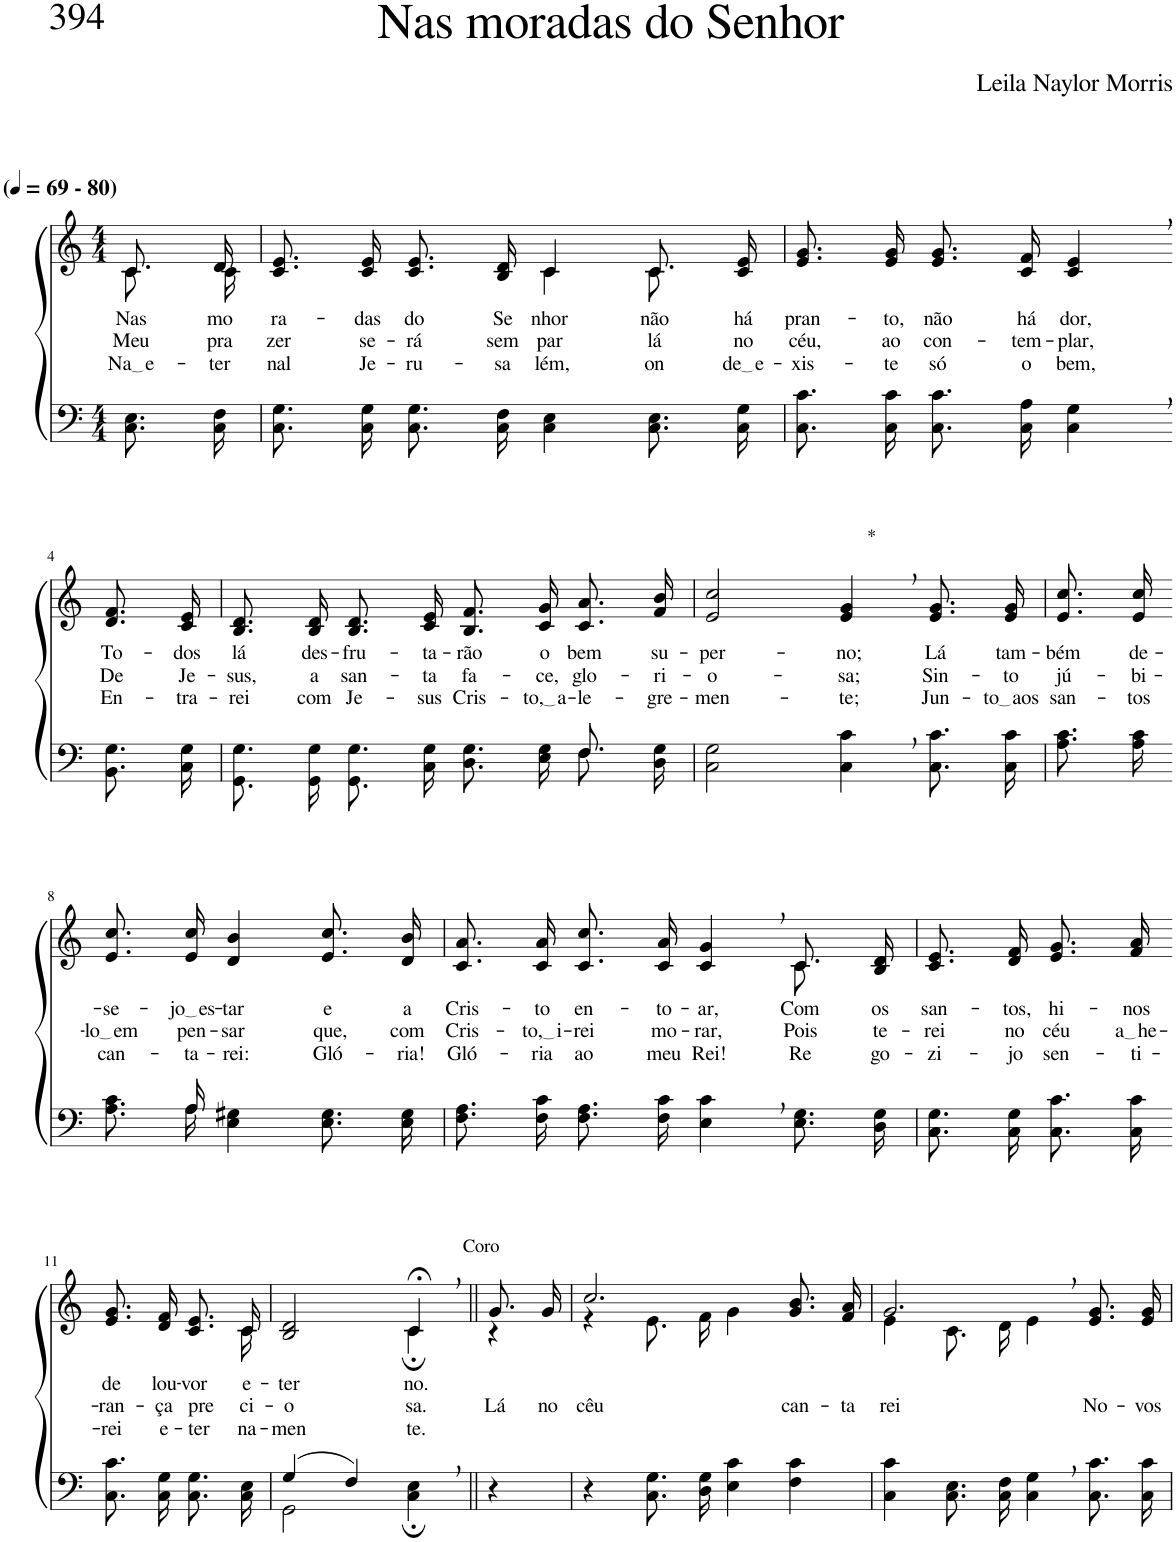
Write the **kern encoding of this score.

**kern	**kern	**text	**text	**text
*part2	*part1	*part1	*part1	*part1
*staff2	*staff1	*staff1	*staff1	*staff1
*I"Parte III e IV	*I"Parte I e II	*	*	*
*clefF4	*clefG2	*	*	*
*Trd-1c-2	*Trd-1c-2	*	*	*
*k[]	*k[]	*	*	*
*M4/4	*M4/4	*	*	*
*MM69	*MM69	*	*	*
=1	=1	=1	=1	=1
*	*^	*	*	*
!	!LO:TX:a:B:t=(	!	!	!	!
!	!LO:TX:a:B:t=- 80)	!	!	!	!
!	!	!	!LO:LY:b	!LO:LY:b	!LO:LY:b
8.C\ 8.E\L	8.c/L	8.c\L	Nas	Meu	Na e
!	!	!	!LO:LY:b	!LO:LY:b	!LO:LY:b
16C\ 16F\Jk	16d/Jk	16c\Jk	mo-	pra-	-ter-
=2	=2	=2	=2	=2	=2
!	!	!	!LO:LY:b	!LO:LY:b	!LO:LY:b
8.C\ 8.G\L	8.c/ 8.e/L	2ryy	-ra-	-zer	-nal
!	!	!	!LO:LY:b	!LO:LY:b	!LO:LY:b
16C\ 16G\Jk	16c/ 16e/Jk	.	-das	se-	Je-
!	!	!	!LO:LY:b	!LO:LY:b	!LO:LY:b
8.C\ 8.G\L	8.c/ 8.e/L	.	do	-rá	-ru-
!	!	!	!LO:LY:b	!LO:LY:b	!LO:LY:b
16C\ 16F\Jk	16B/ 16d/Jk	.	Se-	sem	-sa-
!	!	!	!LO:LY:b	!LO:LY:b	!LO:LY:b
4C\ 4E\	4c/	4c\	-nhor	par	-lém,
!	!	!	!LO:LY:b	!LO:LY:b	!LO:LY:b
8.C\ 8.E\L	8.c/L	8.c\	não	lá	on-
!	!	!	!LO:LY:b	!LO:LY:b	!LO:LY:b
16C\ 16G\Jk	16c/ 16e/Jk	16ryy	há	no	de e
=3	=3	=3	=3	=3	=3
!	!	!	!LO:LY:b	!LO:LY:b	!LO:LY:b
*	*v	*v	*	*	*
8.C\ 8.c\L	8.e/ 8.g/L	pran-	céu,	-xis-
!	!	!LO:LY:b	!LO:LY:b	!LO:LY:b
16C\ 16c\Jk	16e/ 16g/Jk	-to,	ao	-te
!	!	!LO:LY:b	!LO:LY:b	!LO:LY:b
8.C\ 8.c\L	8.e/ 8.g/L	não	con-	só
!	!	!LO:LY:b	!LO:LY:b	!LO:LY:b
16C\ 16A\Jk	16c/ 16f/Jk	há	-tem-	o
!	!	!LO:LY:b	!LO:LY:b	!LO:LY:b
4C\, 4G\,	4c/, 4e/,	dor,	-plar,	bem,
!!LO:LB:g=z
=4-	=4-	=4-	=4-	=4-
!	!	!LO:LY:b	!LO:LY:b	!LO:LY:b
8.BB\ 8.G\L	8.d/ 8.f/L	To-	De	En-
!	!	!LO:LY:b	!LO:LY:b	!LO:LY:b
16C\ 16G\Jk	16c/ 16e/Jk	-dos	Je-	-tra-
=5	=5	=5	=5	=5
*^	*	*	*	*
!	!	!	!LO:LY:b	!LO:LY:b	!LO:LY:b
2.ryy	8.GG/ 8.G/L	8.B/ 8.d/L	lá	-sus,	-rei
!	!	!	!LO:LY:b	!LO:LY:b	!LO:LY:b
.	16GG/ 16G/Jk	16B/ 16d/Jk	des-	a	com
!	!	!	!LO:LY:b	!LO:LY:b	!LO:LY:b
.	8.GG/ 8.G/L	8.B/ 8.d/L	-fru-	san-	Je-
!	!	!	!LO:LY:b	!LO:LY:b	!LO:LY:b
.	16C/ 16G/Jk	16c/ 16e/Jk	-ta-	-ta	-sus
!	!	!	!LO:LY:b	!LO:LY:b	!LO:LY:b
.	8.D\ 8.G\L	8.B/ 8.f/L	-rão	fa-	Cris-
!	!	!	!LO:LY:b	!LO:LY:b	!LO:LY:b
.	16E\ 16G\Jk	16c/ 16g/Jk	o	-ce,	to, a
!	!	!	!LO:LY:b	!LO:LY:b	!LO:LY:b
8.F/	8.F\L	8.c/ 8.a/L	bem	glo-	-le-
!	!	!	!LO:LY:b	!LO:LY:b	!LO:LY:b
16ryy	16D\ 16G\Jk	16f/ 16b/Jk	su-	-ri-	-gre-
=6	=6	=6	=6	=6	=6
!	!	!	!LO:LY:b	!LO:LY:b	!LO:LY:b
*v	*v	*	*	*	*
2C\ 2G\	2e/ 2cc/	-per-	-o-	-men-
!	!LO:TX:a:t=*	!	!	!
!	!	!LO:LY:b	!LO:LY:b	!LO:LY:b
4C\, 4c\,	4e/, 4g/,	-no;	-sa;	-te;
!	!	!LO:LY:b	!LO:LY:b	!LO:LY:b
8.C\ 8.c\L	8.e/ 8.g/L	Lá	Sin-	Jun-
!	!	!LO:LY:b	!LO:LY:b	!LO:LY:b
16C\ 16c\Jk	16e/ 16g/Jk	tam-	-to	to aos
=7	=7	=7	=7	=7
!	!	!LO:LY:b	!LO:LY:b	!LO:LY:b
8.A\ 8.c\L	8.e/ 8.cc/L	-bém	jú-	san-
!	!	!LO:LY:b	!LO:LY:b	!LO:LY:b
16A\ 16c\Jk	16e/ 16cc/Jk	de-	-bi-	-tos
!!LO:LB:g=z
=8-	=8-	=8-	=8-	=8-
*^	*	*	*	*
!	!	!	!LO:LY:b	!LO:LY:b	!LO:LY:b
8.ryy	8.A\ 8.c\L	8.e/ 8.cc/L	-se-	lo em	can-
!	!	!	!LO:LY:b	!LO:LY:b	!LO:LY:b
16A/	16A\Jk	16e/ 16cc/Jk	jo es	pen-	-ta-
!	!	!	!LO:LY:b	!LO:LY:b	!LO:LY:b
2ryy	4E\ 4G#X\	4d/ 4b/	-tar	-sar	-rei:
!	!	!	!LO:LY:b	!LO:LY:b	!LO:LY:b
.	8.E\ 8.G#\L	8.e/ 8.cc/L	e	que,	Gló-
!	!	!	!LO:LY:b	!LO:LY:b	!LO:LY:b
.	16E\ 16G#\Jk	16d/ 16b/Jk	a	com	-ria!
=9	=9	=9	=9	=9	=9
!	!	!	!LO:LY:b	!LO:LY:b	!LO:LY:b
*v	*v	*^	*	*	*
8.F\ 8.A\L	8.c/ 8.a/L	2.ryy	Cris-	Cris-	Gló-
!	!	!	!LO:LY:b	!LO:LY:b	!LO:LY:b
16F\ 16c\Jk	16c/ 16a/Jk	.	-to	to, i	-ria
!	!	!	!LO:LY:b	!LO:LY:b	!LO:LY:b
8.F\ 8.A\L	8.c/ 8.cc/L	.	en-	-rei	ao
!	!	!	!LO:LY:b	!LO:LY:b	!LO:LY:b
16F\ 16c\Jk	16c/ 16a/Jk	.	-to-	mo-	meu
!	!	!	!LO:LY:b	!LO:LY:b	!LO:LY:b
4E\, 4c\,	4c/, 4g/,	.	-ar,	-rar,	Rei!
!	!	!	!LO:LY:b	!LO:LY:b	!LO:LY:b
8.E\ 8.G\L	8.c/L	8.c\	Com	Pois	Re-
!	!	!	!LO:LY:b	!LO:LY:b	!LO:LY:b
16D\ 16G\Jk	16B/ 16d/Jk	16ryy	os	te-	-go-
=10	=10	=10	=10	=10	=10
!	!	!	!LO:LY:b	!LO:LY:b	!LO:LY:b
*	*v	*v	*	*	*
8.C\ 8.G\L	8.c/ 8.e/L	san-	-rei	-zi-
!	!	!LO:LY:b	!LO:LY:b	!LO:LY:b
16C\ 16G\Jk	16d/ 16f/Jk	-tos,	no	-jo
!	!	!LO:LY:b	!LO:LY:b	!LO:LY:b
8.C\ 8.c\L	8.e/ 8.g/L	hi-	céu	sen-
!	!	!LO:LY:b	!LO:LY:b	!LO:LY:b
16C\ 16c\Jk	16f/ 16a/Jk	-nos	a he	-ti-
!!LO:LB:g=z
=11-	=11-	=11-	=11-	=11-
!	!	!LO:LY:b	!LO:LY:b	!LO:LY:b
*	*^	*	*	*
8.C\ 8.c\L	8.e/ 8.g/L	4..ryy	de	-ran-	-rei
!	!	!	!LO:LY:b	!LO:LY:b	!LO:LY:b
16C\ 16G\Jk	16d/ 16f/Jk	.	lou-	-ça	e-
!	!	!	!LO:LY:b	!LO:LY:b	!LO:LY:b
8.C\ 8.G\L	8.c/ 8.e/L	.	-vor	pre-	-ter-
!	!	!	!LO:LY:b	!LO:LY:b	!LO:LY:b
16C\ 16E\Jk	16c/Jk	16c\	e-	-ci-	-na-
=12	=12	=12	=12	=12	=12
*^	*	*	*	*	*
!	!	!	!	!LO:LY:b	!LO:LY:b	!LO:LY:b
(4G/	2GG\	2ryy	2B/ 2d/	-ter-	-o-	-men-
4F/)	.	.	.	.	.	.
!	!	!LO:TX:a:t=Coro	!	!	!	!
!	!	!	!	!LO:LY:b	!LO:LY:b	!LO:LY:b
4ryy	4C\; 4E\;	4c;<,\	4c;/	no.	-sa.	-te.
=13||	=13||	=13||	=13||	=13||	=13||	=13||
!	!	!	!	!	!LO:LY:b	!
*v	*v	*	*	*	*	*
4r	8.g/L	4r	.	Lá	.
!	!	!	!	!LO:LY:b	!
.	16g/Jk	.	.	no	.
=14	=14	=14	=14	=14	=14
!	!	!	!	!LO:LY:b	!
4r	2.cc/	4r	.	cêu	.
8.C\ 8.G\L	.	8.e\L	.	.	.
16D\ 16G\Jk	.	16f\Jk	.	.	.
4E\ 4c\	.	4g\	.	.	.
!	!	!	!	!LO:LY:b	!
4F\ 4c\	8.g/ 8.b/L	4ryy	.	can-	.
!	!	!	!	!LO:LY:b	!
.	16f/ 16a/Jk	.	.	-ta-	.
=15	=15	=15	=15	=15	=15
!	!	!	!	!LO:LY:b	!
4C\ 4c\	2.g,/	4e\	.	-rei	.
8.C\ 8.E\L	.	8.c\L	.	.	.
16C\ 16F\Jk	.	16d\Jk	.	.	.
4C\, 4G\,	.	4e\	.	.	.
!	!	!	!	!LO:LY:b	!
8.C\ 8.c\L	8.e/ 8.g/L	4ryy	.	No-	.
!	!	!	!	!LO:LY:b	!
16C\ 16c\Jk	16e/ 16g/Jk	.	.	-vos	.
*	*v	*v	*	*	*
=	=	=	=	=
*-	*-	*-	*-	*-
